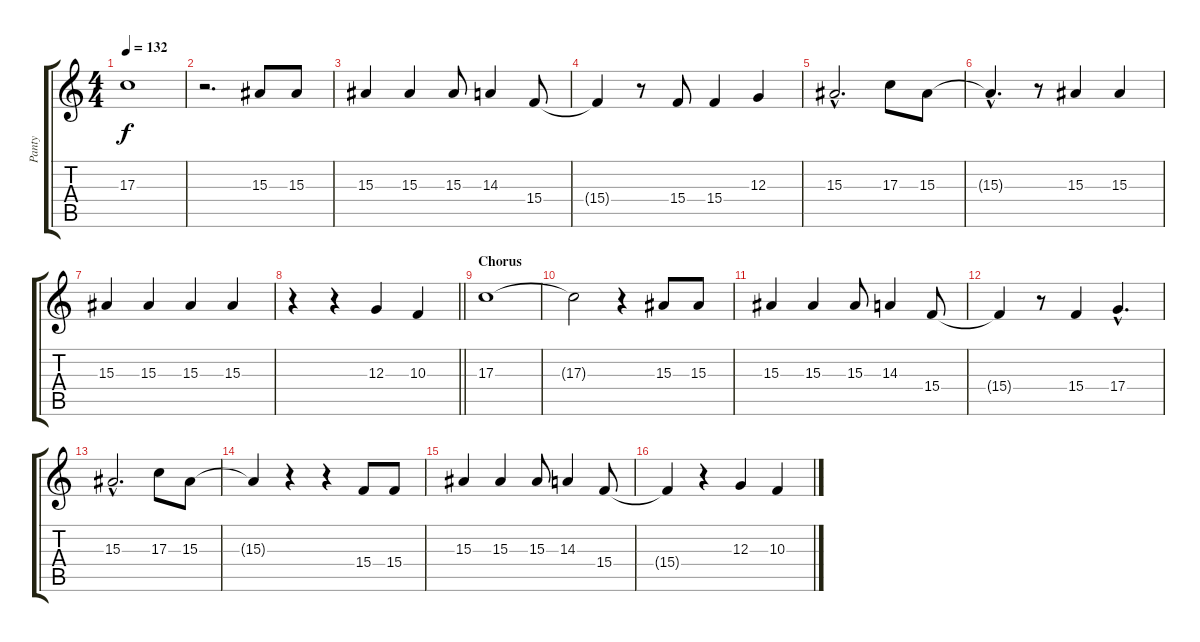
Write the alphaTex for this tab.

\track ("Panty" "Panty") {instrument altosax}
\staff {score tabs}
\tuning (E4 B3 G3 D3 A2 E2) {hide}
\ts (4 4)
\tempo 132
\clef g2
\ks c
17.3.1{dy f} |
r.2{d} 15.3.8 15.3.8 |
15.3.4 15.3.4 15.3.8 14.3.4 15.4.8 |
15.4{t}.4 r.8 15.4.8 15.4.4 12.3.4 |
15.3{hac}.2{d} 17.3.8 15.3.8 |
15.3{hac t}.4{d} r.8 15.3.4 15.3.4 |
15.3.4 15.3.4 15.3.4 15.3.4 |
\barLineRight lightlight
r.4 r.4 12.3.4 10.3.4 |
\section ("" "Chorus")
17.3.1 |
17.3{t}.2 r.4 15.3.8 15.3.8 |
15.3.4 15.3.4 15.3.8 14.3.4 15.4.8 |
15.4{t}.4 r.8 15.4.4 17.4{hac}.4{d} |
15.3{hac}.2{d} 17.3.8 15.3.8 |
15.3{t}.4 r.4 r.4 15.4.8 15.4.8 |
15.3.4 15.3.4 15.3.8 14.3.4 15.4.8 |
15.4{t}.4 r.4 12.3.4 10.3.4
